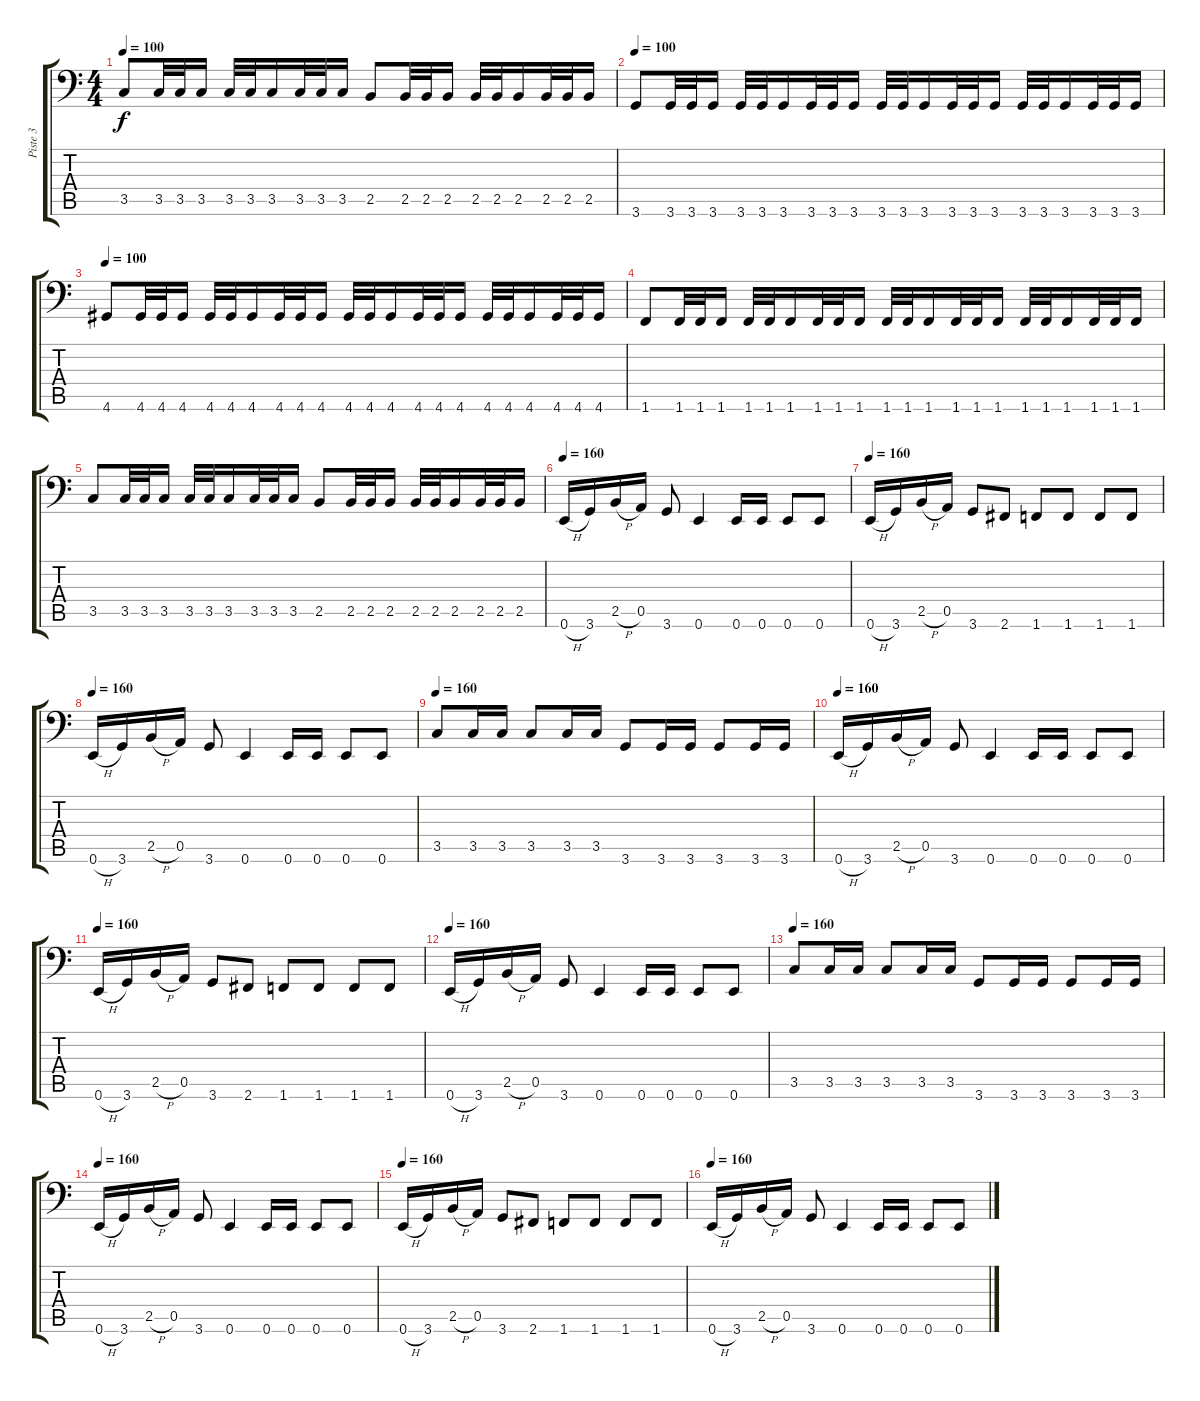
\track ("Piste 3" "Piste 3") {instrument electricbasspick}
\staff {score tabs}
\tuning (E4 B3 G2 D2 A1 E1) {hide}
\ts (4 4)
\tempo 100
\clef f4
\ks c
3.5.8{dy f} 3.5.32 3.5.32 3.5.16 3.5.32 3.5.32 3.5.16 3.5.32 3.5.32 3.5.16 2.5.8 2.5.32 2.5.32 2.5.16 2.5.32 2.5.32 2.5.16 2.5.32 2.5.32 2.5.16 |
\tempo 100
3.6.8 3.6.32 3.6.32 3.6.16 3.6.32 3.6.32 3.6.16 3.6.32 3.6.32 3.6.16 3.6.32 3.6.32 3.6.16 3.6.32 3.6.32 3.6.16 3.6.32 3.6.32 3.6.16 3.6.32 3.6.32 3.6.16 |
\tempo 100
4.6.8 4.6.32 4.6.32 4.6.16 4.6.32 4.6.32 4.6.16 4.6.32 4.6.32 4.6.16 4.6.32 4.6.32 4.6.16 4.6.32 4.6.32 4.6.16 4.6.32 4.6.32 4.6.16 4.6.32 4.6.32 4.6.16 |
1.6.8 1.6.32 1.6.32 1.6.16 1.6.32 1.6.32 1.6.16 1.6.32 1.6.32 1.6.16 1.6.32 1.6.32 1.6.16 1.6.32 1.6.32 1.6.16 1.6.32 1.6.32 1.6.16 1.6.32 1.6.32 1.6.16 |
3.5.8 3.5.32 3.5.32 3.5.16 3.5.32 3.5.32 3.5.16 3.5.32 3.5.32 3.5.16 2.5.8 2.5.32 2.5.32 2.5.16 2.5.32 2.5.32 2.5.16 2.5.32 2.5.32 2.5.16 |
\tempo 160
0.6{h}.16 3.6.16 2.5{h}.16 0.5.16 3.6.8 0.6.4 0.6.16 0.6.16 0.6.8 0.6.8 |
\tempo 160
0.6{h}.16 3.6.16 2.5{h}.16 0.5.16 3.6.8 2.6.8 1.6.8 1.6.8 1.6.8 1.6.8 |
\tempo 160
0.6{h}.16 3.6.16 2.5{h}.16 0.5.16 3.6.8 0.6.4 0.6.16 0.6.16 0.6.8 0.6.8 |
\tempo 160
3.5.8 3.5.16 3.5.16 3.5.8 3.5.16 3.5.16 3.6.8 3.6.16 3.6.16 3.6.8 3.6.16 3.6.16 |
\tempo 160
0.6{h}.16 3.6.16 2.5{h}.16 0.5.16 3.6.8 0.6.4 0.6.16 0.6.16 0.6.8 0.6.8 |
\tempo 160
0.6{h}.16 3.6.16 2.5{h}.16 0.5.16 3.6.8 2.6.8 1.6.8 1.6.8 1.6.8 1.6.8 |
\tempo 160
0.6{h}.16 3.6.16 2.5{h}.16 0.5.16 3.6.8 0.6.4 0.6.16 0.6.16 0.6.8 0.6.8 |
\tempo 160
3.5.8 3.5.16 3.5.16 3.5.8 3.5.16 3.5.16 3.6.8 3.6.16 3.6.16 3.6.8 3.6.16 3.6.16 |
\tempo 160
0.6{h}.16 3.6.16 2.5{h}.16 0.5.16 3.6.8 0.6.4 0.6.16 0.6.16 0.6.8 0.6.8 |
\tempo 160
0.6{h}.16 3.6.16 2.5{h}.16 0.5.16 3.6.8 2.6.8 1.6.8 1.6.8 1.6.8 1.6.8 |
\tempo 160
0.6{h}.16 3.6.16 2.5{h}.16 0.5.16 3.6.8 0.6.4 0.6.16 0.6.16 0.6.8 0.6.8
